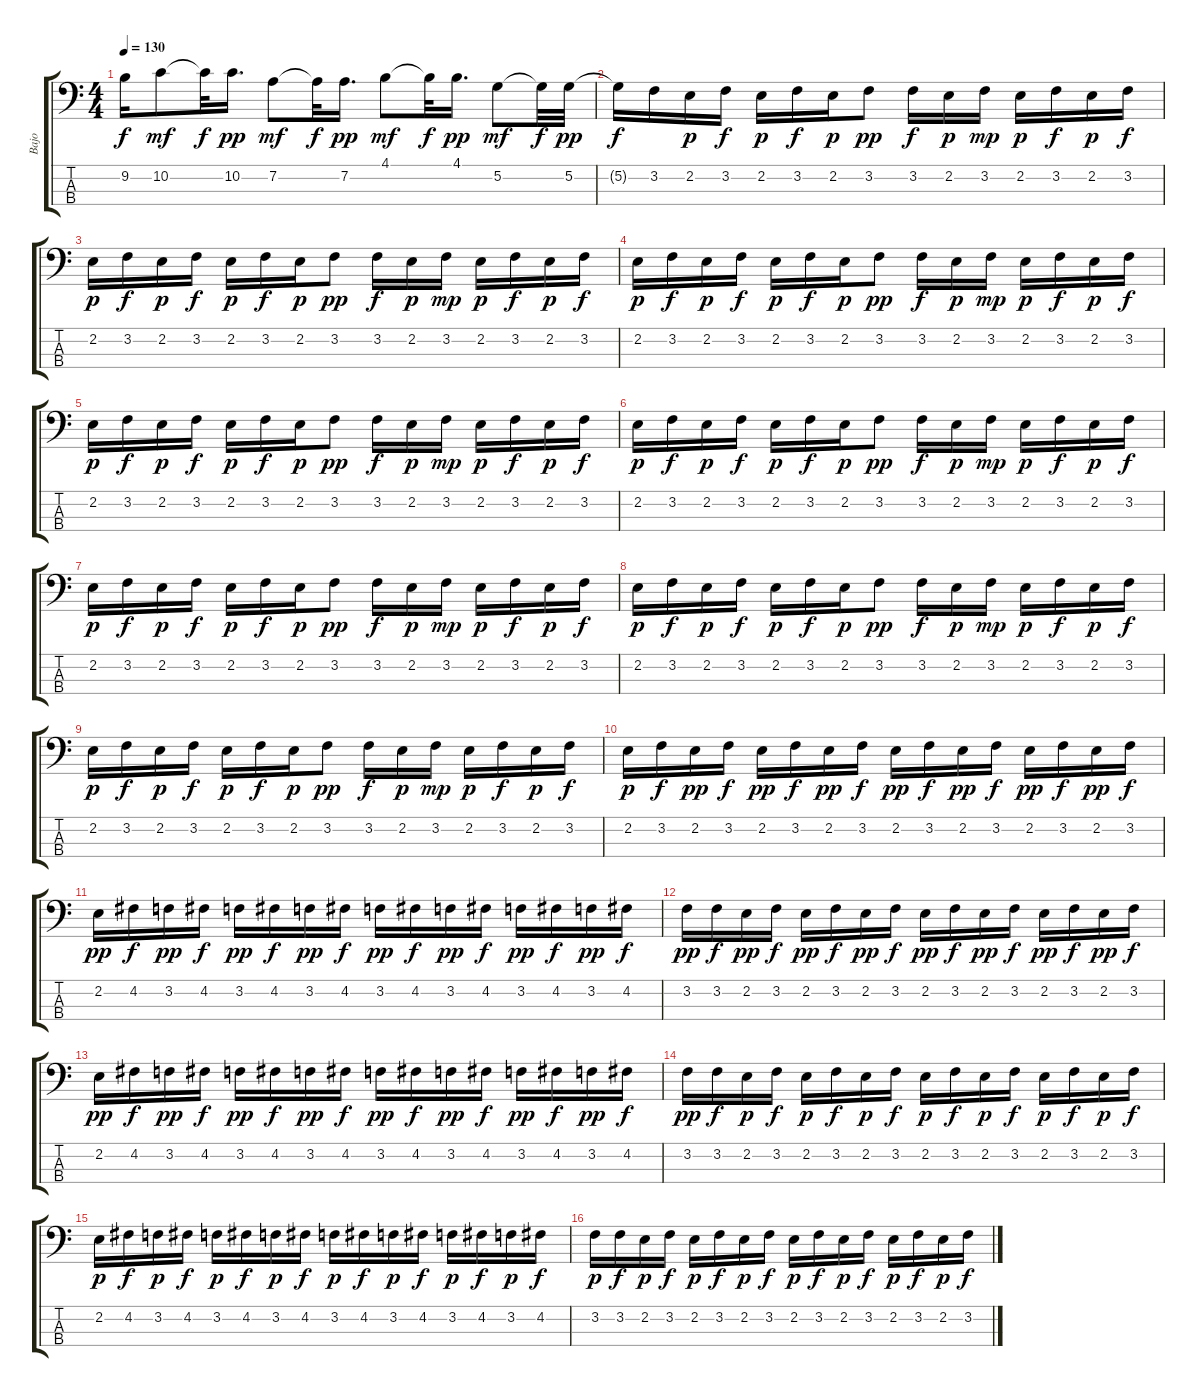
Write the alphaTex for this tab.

\track ("Bajo" "Bajo") {instrument electricbassfinger}
\staff {score tabs}
\tuning (G2 D2 A1 E1) {hide}
\ts (4 4)
\tempo 130
\clef f4
\ks c
9.2{t}.16{dy f} 10.2.8{dy mf} 10.2{t}.32{dy f} 10.2.16{d dy pp} 7.2.8{dy mf} 7.2{t}.32{dy f} 7.2.16{d dy pp} 4.1.8{dy mf} 4.1{t}.32{dy f} 4.1.16{d dy pp} 5.2.8{dy mf} 5.2{t}.32{dy f} 5.2.32{dy pp} |
5.2{t}.16{dy f} 3.2.16 2.2.16{dy p} 3.2.16{dy f} 2.2.16{dy p} 3.2.16{dy f} 2.2.16{dy p} 3.2.8{dy pp} 3.2.16{dy f} 2.2.16{dy p} 3.2.16{dy mp} 2.2.16{dy p} 3.2.16{dy f} 2.2.16{dy p} 3.2.16{dy f} |
2.2.16{dy p} 3.2.16{dy f} 2.2.16{dy p} 3.2.16{dy f} 2.2.16{dy p} 3.2.16{dy f} 2.2.16{dy p} 3.2.8{dy pp} 3.2.16{dy f} 2.2.16{dy p} 3.2.16{dy mp} 2.2.16{dy p} 3.2.16{dy f} 2.2.16{dy p} 3.2.16{dy f} |
2.2.16{dy p} 3.2.16{dy f} 2.2.16{dy p} 3.2.16{dy f} 2.2.16{dy p} 3.2.16{dy f} 2.2.16{dy p} 3.2.8{dy pp} 3.2.16{dy f} 2.2.16{dy p} 3.2.16{dy mp} 2.2.16{dy p} 3.2.16{dy f} 2.2.16{dy p} 3.2.16{dy f} |
2.2.16{dy p} 3.2.16{dy f} 2.2.16{dy p} 3.2.16{dy f} 2.2.16{dy p} 3.2.16{dy f} 2.2.16{dy p} 3.2.8{dy pp} 3.2.16{dy f} 2.2.16{dy p} 3.2.16{dy mp} 2.2.16{dy p} 3.2.16{dy f} 2.2.16{dy p} 3.2.16{dy f} |
2.2.16{dy p} 3.2.16{dy f} 2.2.16{dy p} 3.2.16{dy f} 2.2.16{dy p} 3.2.16{dy f} 2.2.16{dy p} 3.2.8{dy pp} 3.2.16{dy f} 2.2.16{dy p} 3.2.16{dy mp} 2.2.16{dy p} 3.2.16{dy f} 2.2.16{dy p} 3.2.16{dy f} |
2.2.16{dy p} 3.2.16{dy f} 2.2.16{dy p} 3.2.16{dy f} 2.2.16{dy p} 3.2.16{dy f} 2.2.16{dy p} 3.2.8{dy pp} 3.2.16{dy f} 2.2.16{dy p} 3.2.16{dy mp} 2.2.16{dy p} 3.2.16{dy f} 2.2.16{dy p} 3.2.16{dy f} |
2.2.16{dy p} 3.2.16{dy f} 2.2.16{dy p} 3.2.16{dy f} 2.2.16{dy p} 3.2.16{dy f} 2.2.16{dy p} 3.2.8{dy pp} 3.2.16{dy f} 2.2.16{dy p} 3.2.16{dy mp} 2.2.16{dy p} 3.2.16{dy f} 2.2.16{dy p} 3.2.16{dy f} |
2.2.16{dy p} 3.2.16{dy f} 2.2.16{dy p} 3.2.16{dy f} 2.2.16{dy p} 3.2.16{dy f} 2.2.16{dy p} 3.2.8{dy pp} 3.2.16{dy f} 2.2.16{dy p} 3.2.16{dy mp} 2.2.16{dy p} 3.2.16{dy f} 2.2.16{dy p} 3.2.16{dy f} |
2.2.16{dy p} 3.2.16{dy f} 2.2.16{dy pp} 3.2.16{dy f} 2.2.16{dy pp} 3.2.16{dy f} 2.2.16{dy pp} 3.2.16{dy f} 2.2.16{dy pp} 3.2.16{dy f} 2.2.16{dy pp} 3.2.16{dy f} 2.2.16{dy pp} 3.2.16{dy f} 2.2.16{dy pp} 3.2.16{dy f} |
2.2.16{dy pp} 4.2.16{dy f} 3.2.16{dy pp} 4.2.16{dy f} 3.2.16{dy pp} 4.2.16{dy f} 3.2.16{dy pp} 4.2.16{dy f} 3.2.16{dy pp} 4.2.16{dy f} 3.2.16{dy pp} 4.2.16{dy f} 3.2.16{dy pp} 4.2.16{dy f} 3.2.16{dy pp} 4.2.16{dy f} |
3.2.16{dy pp} 3.2.16{dy f} 2.2.16{dy pp} 3.2.16{dy f} 2.2.16{dy pp} 3.2.16{dy f} 2.2.16{dy pp} 3.2.16{dy f} 2.2.16{dy pp} 3.2.16{dy f} 2.2.16{dy pp} 3.2.16{dy f} 2.2.16{dy pp} 3.2.16{dy f} 2.2.16{dy pp} 3.2.16{dy f} |
2.2.16{dy pp} 4.2.16{dy f} 3.2.16{dy pp} 4.2.16{dy f} 3.2.16{dy pp} 4.2.16{dy f} 3.2.16{dy pp} 4.2.16{dy f} 3.2.16{dy pp} 4.2.16{dy f} 3.2.16{dy pp} 4.2.16{dy f} 3.2.16{dy pp} 4.2.16{dy f} 3.2.16{dy pp} 4.2.16{dy f} |
3.2.16{dy pp} 3.2.16{dy f} 2.2.16{dy p} 3.2.16{dy f} 2.2.16{dy p} 3.2.16{dy f} 2.2.16{dy p} 3.2.16{dy f} 2.2.16{dy p} 3.2.16{dy f} 2.2.16{dy p} 3.2.16{dy f} 2.2.16{dy p} 3.2.16{dy f} 2.2.16{dy p} 3.2.16{dy f} |
2.2.16{dy p} 4.2.16{dy f} 3.2.16{dy p} 4.2.16{dy f} 3.2.16{dy p} 4.2.16{dy f} 3.2.16{dy p} 4.2.16{dy f} 3.2.16{dy p} 4.2.16{dy f} 3.2.16{dy p} 4.2.16{dy f} 3.2.16{dy p} 4.2.16{dy f} 3.2.16{dy p} 4.2.16{dy f} |
3.2.16{dy p} 3.2.16{dy f} 2.2.16{dy p} 3.2.16{dy f} 2.2.16{dy p} 3.2.16{dy f} 2.2.16{dy p} 3.2.16{dy f} 2.2.16{dy p} 3.2.16{dy f} 2.2.16{dy p} 3.2.16{dy f} 2.2.16{dy p} 3.2.16{dy f} 2.2.16{dy p} 3.2.16{dy f}
